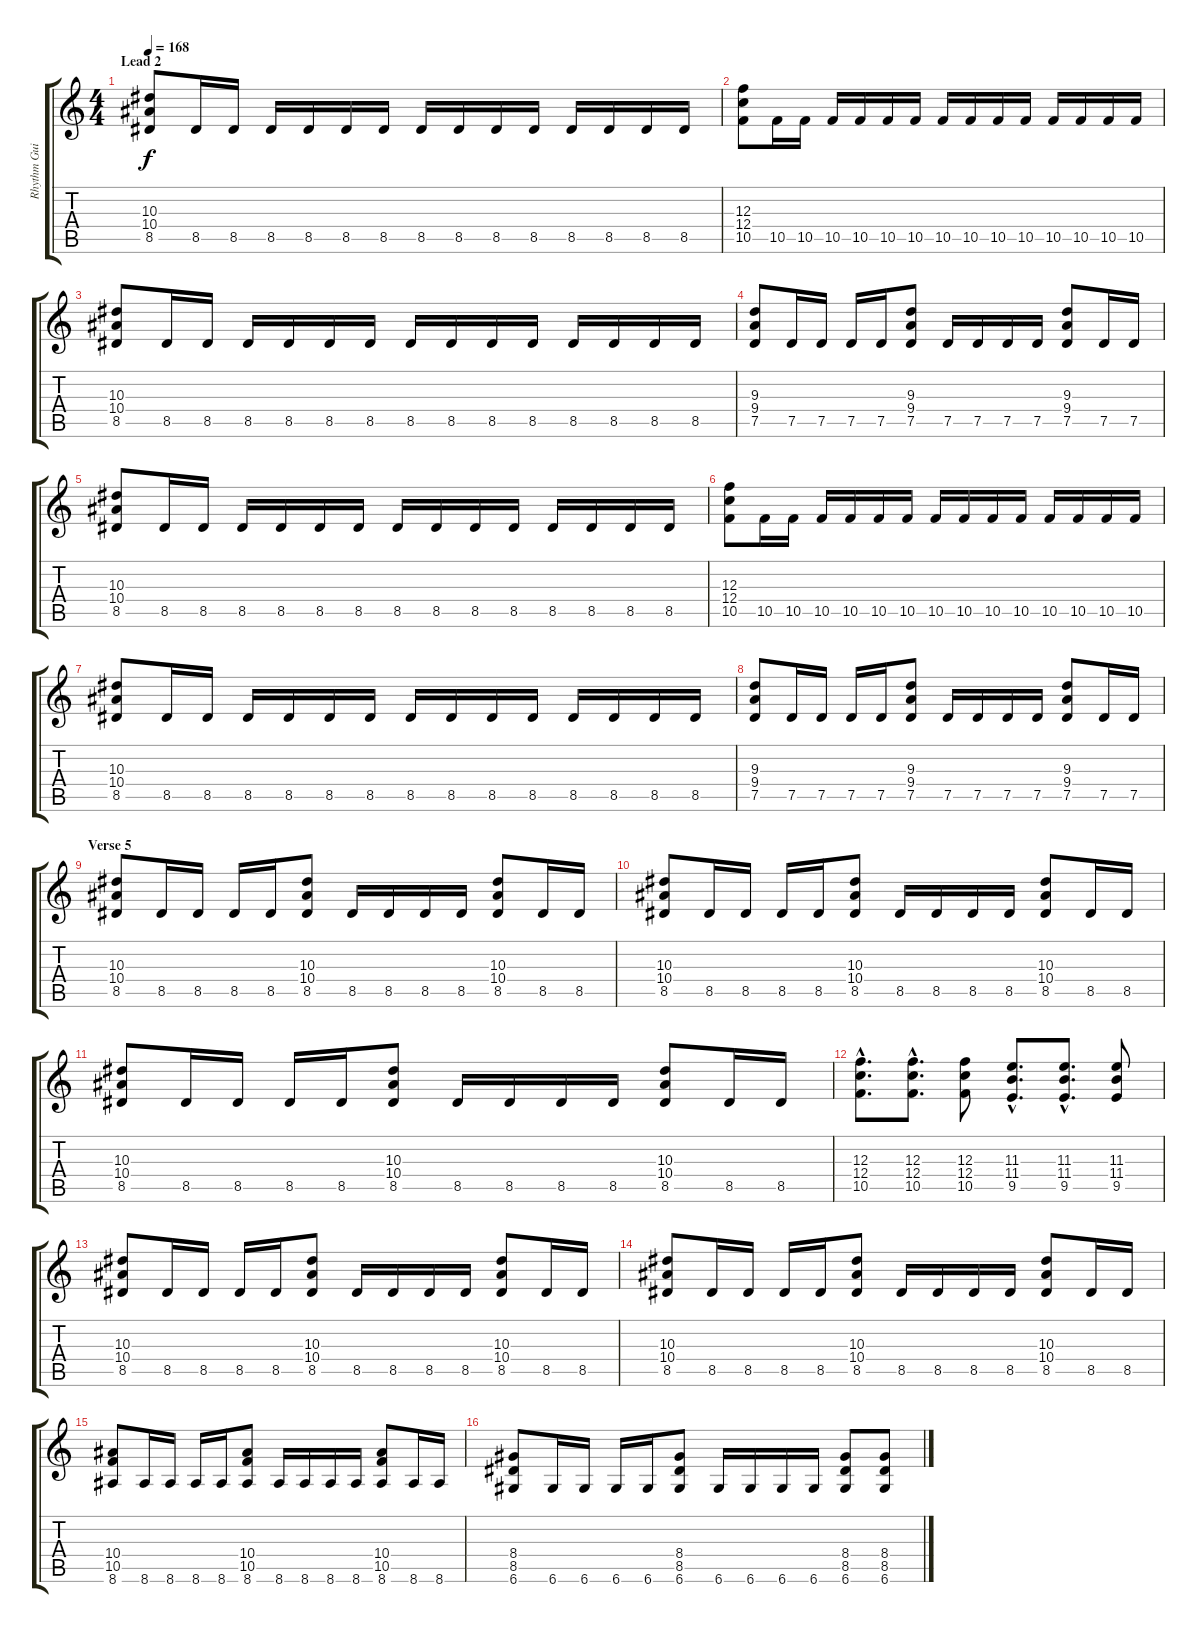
\track ("Rhythm Guitar" "Rhythm Gui") {instrument distortionguitar}
\staff {score tabs}
\tuning (D4 A3 F3 C3 G2 D2) {hide}
\ts (4 4)
\section ("" "Lead 2")
\tempo 168
\clef g2
\ks c
(10.3 10.4 8.5).8{dy f} 8.5.16 8.5.16 8.5.16 8.5.16 8.5.16 8.5.16 8.5.16 8.5.16 8.5.16 8.5.16 8.5.16 8.5.16 8.5.16 8.5.16 |
(12.3 12.4 10.5).8 10.5.16 10.5.16 10.5.16 10.5.16 10.5.16 10.5.16 10.5.16 10.5.16 10.5.16 10.5.16 10.5.16 10.5.16 10.5.16 10.5.16 |
(10.3 10.4 8.5).8 8.5.16 8.5.16 8.5.16 8.5.16 8.5.16 8.5.16 8.5.16 8.5.16 8.5.16 8.5.16 8.5.16 8.5.16 8.5.16 8.5.16 |
(9.3 9.4 7.5).8 7.5.16 7.5.16 7.5.16 7.5.16 (9.3 9.4 7.5).8 7.5.16 7.5.16 7.5.16 7.5.16 (9.3 9.4 7.5).8 7.5.16 7.5.16 |
(10.3 10.4 8.5).8 8.5.16 8.5.16 8.5.16 8.5.16 8.5.16 8.5.16 8.5.16 8.5.16 8.5.16 8.5.16 8.5.16 8.5.16 8.5.16 8.5.16 |
(12.3 12.4 10.5).8 10.5.16 10.5.16 10.5.16 10.5.16 10.5.16 10.5.16 10.5.16 10.5.16 10.5.16 10.5.16 10.5.16 10.5.16 10.5.16 10.5.16 |
(10.3 10.4 8.5).8 8.5.16 8.5.16 8.5.16 8.5.16 8.5.16 8.5.16 8.5.16 8.5.16 8.5.16 8.5.16 8.5.16 8.5.16 8.5.16 8.5.16 |
(9.3 9.4 7.5).8 7.5.16 7.5.16 7.5.16 7.5.16 (9.3 9.4 7.5).8 7.5.16 7.5.16 7.5.16 7.5.16 (9.3 9.4 7.5).8 7.5.16 7.5.16 |
\section ("" "Verse 5")
(10.3 10.4 8.5).8 8.5.16 8.5.16 8.5.16 8.5.16 (10.3 10.4 8.5).8 8.5.16 8.5.16 8.5.16 8.5.16 (10.3 10.4 8.5).8 8.5.16 8.5.16 |
(10.3 10.4 8.5).8 8.5.16 8.5.16 8.5.16 8.5.16 (10.3 10.4 8.5).8 8.5.16 8.5.16 8.5.16 8.5.16 (10.3 10.4 8.5).8 8.5.16 8.5.16 |
(10.3 10.4 8.5).8 8.5.16 8.5.16 8.5.16 8.5.16 (10.3 10.4 8.5).8 8.5.16 8.5.16 8.5.16 8.5.16 (10.3 10.4 8.5).8 8.5.16 8.5.16 |
(12.3{hac} 12.4{hac} 10.5{hac}).8{d} (12.3{hac} 12.4{hac} 10.5{hac}).8{d} (12.3 12.4 10.5).8 (11.3{hac} 11.4{hac} 9.5{hac}).8{d} (11.3{hac} 11.4{hac} 9.5{hac}).8{d} (11.3 11.4 9.5).8 |
(10.3 10.4 8.5).8 8.5.16 8.5.16 8.5.16 8.5.16 (10.3 10.4 8.5).8 8.5.16 8.5.16 8.5.16 8.5.16 (10.3 10.4 8.5).8 8.5.16 8.5.16 |
(10.3 10.4 8.5).8 8.5.16 8.5.16 8.5.16 8.5.16 (10.3 10.4 8.5).8 8.5.16 8.5.16 8.5.16 8.5.16 (10.3 10.4 8.5).8 8.5.16 8.5.16 |
(10.4 10.5 8.6).8 8.6.16 8.6.16 8.6.16 8.6.16 (10.4 10.5 8.6).8 8.6.16 8.6.16 8.6.16 8.6.16 (10.4 10.5 8.6).8 8.6.16 8.6.16 |
(8.4 8.5 6.6).8 6.6.16 6.6.16 6.6.16 6.6.16 (8.4 8.5 6.6).8 6.6.16 6.6.16 6.6.16 6.6.16 (8.4 8.5 6.6).8 (8.4 8.5 6.6).8
